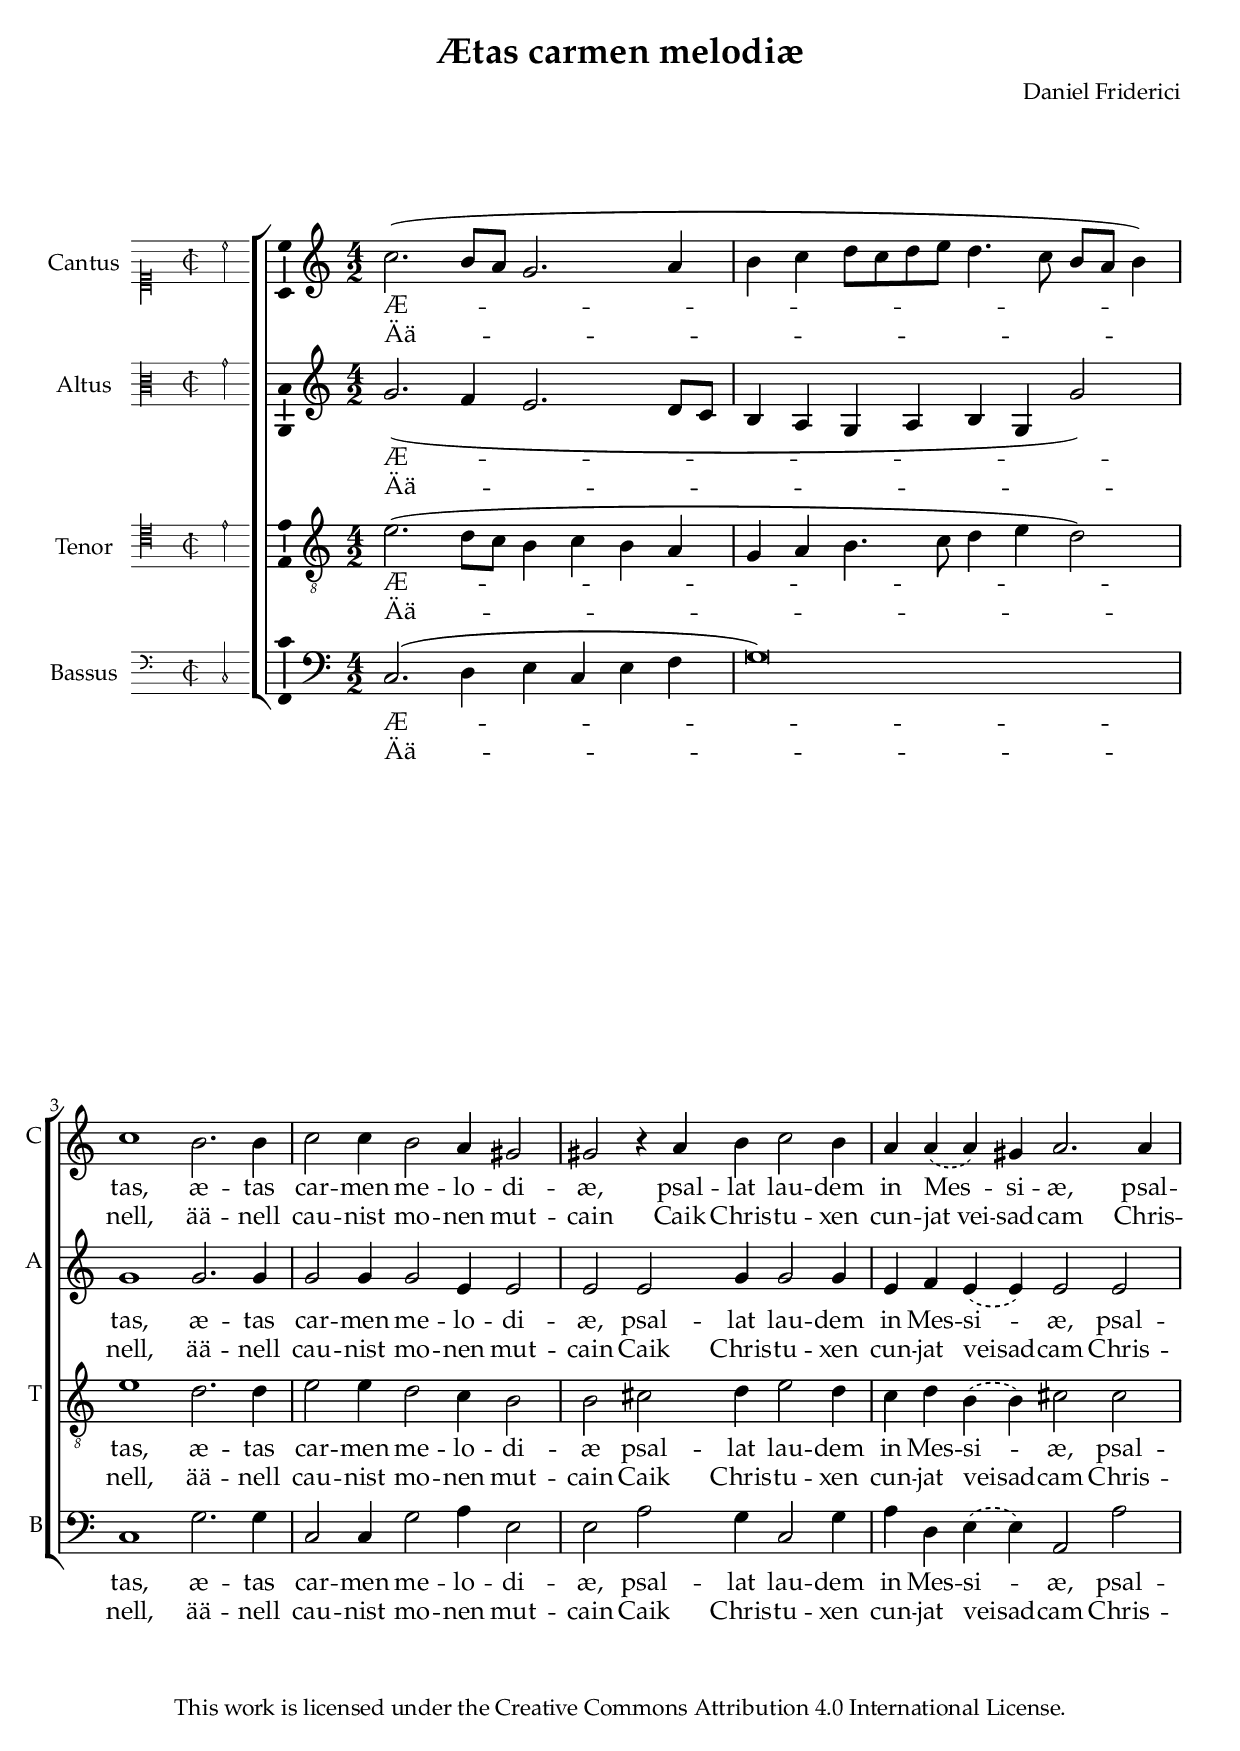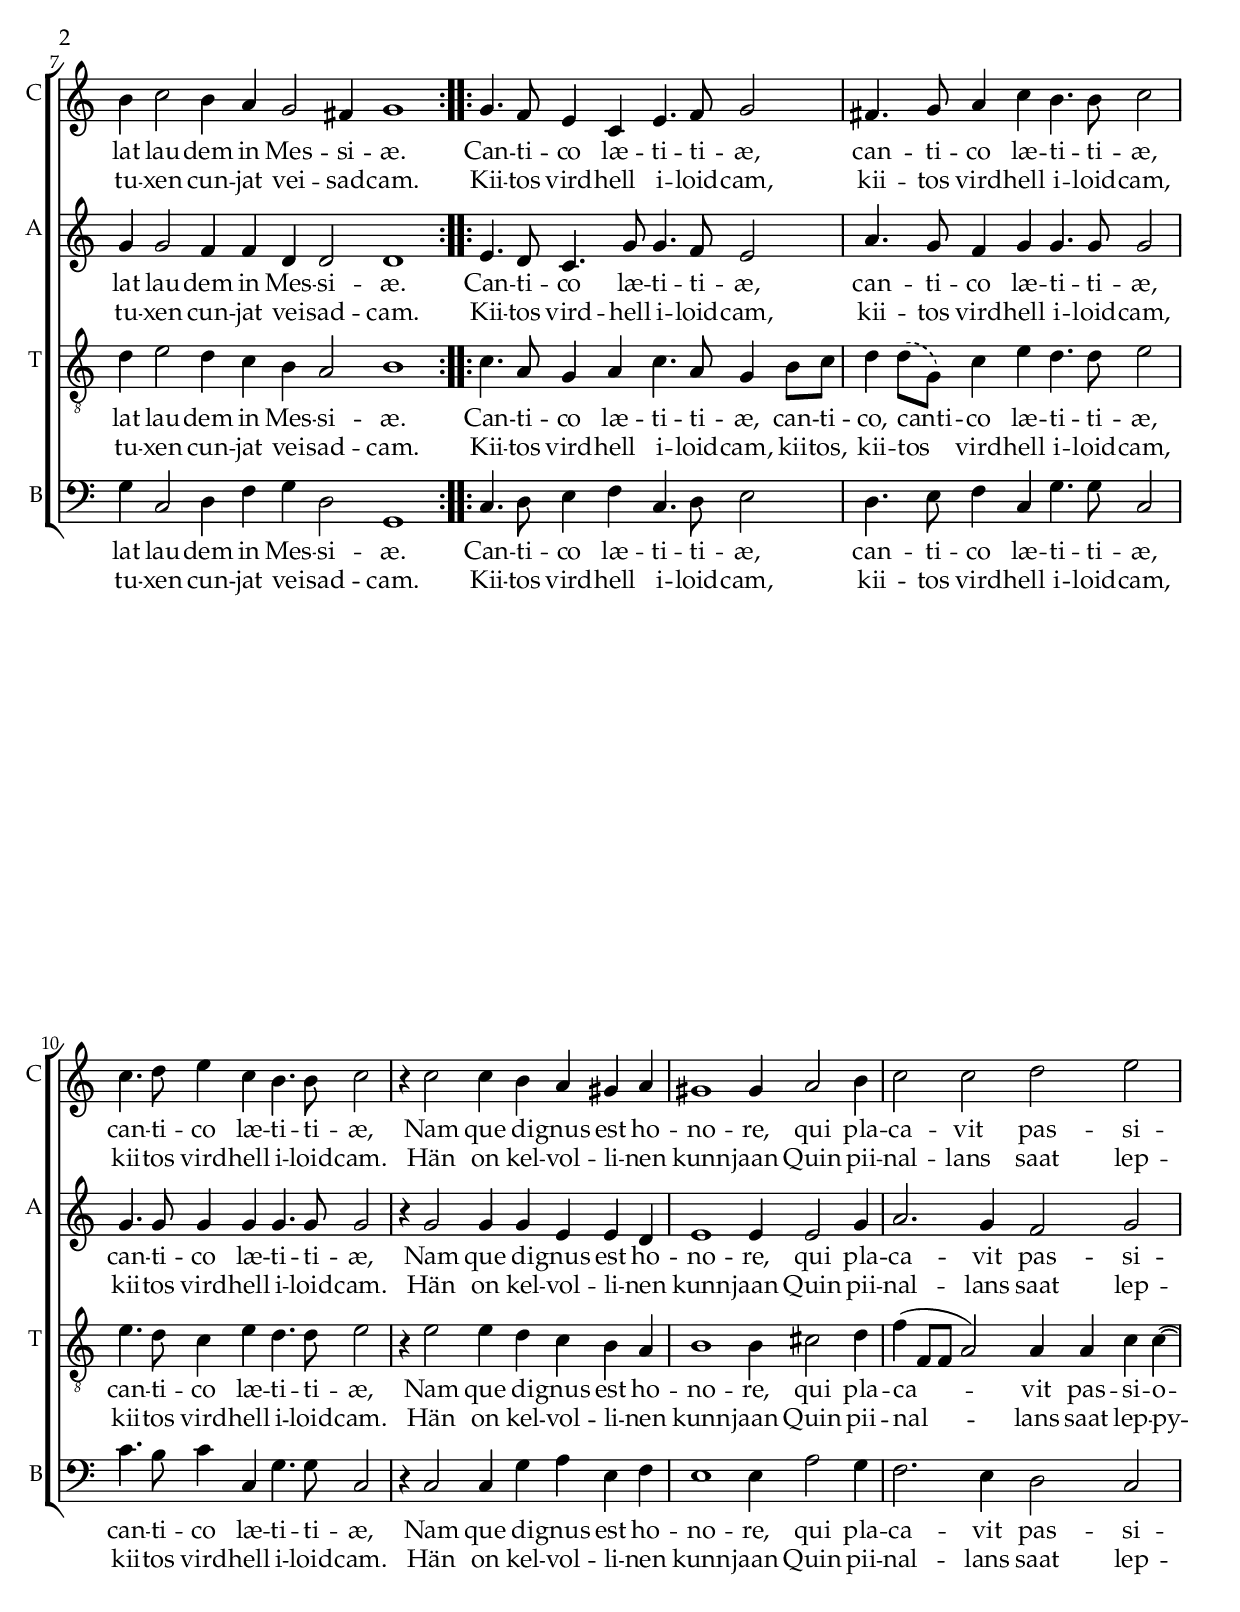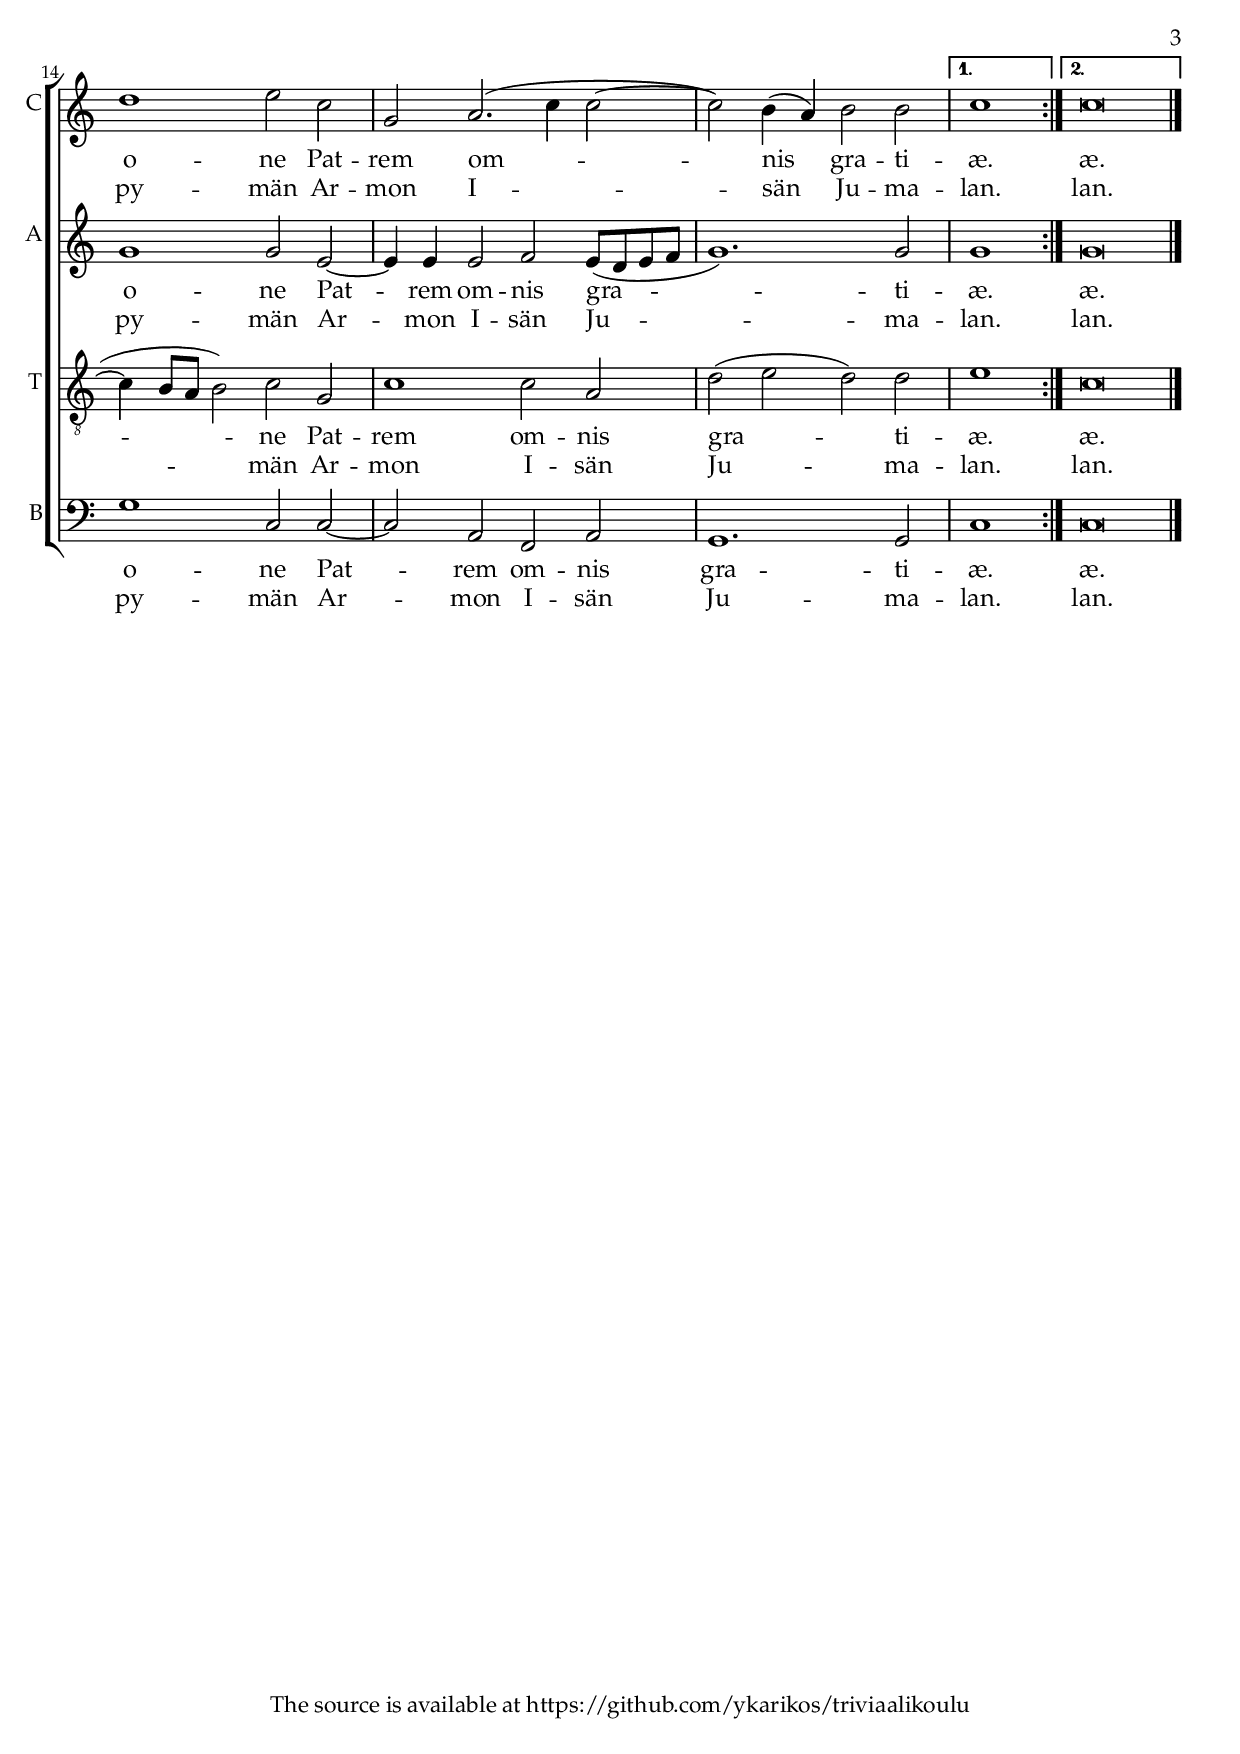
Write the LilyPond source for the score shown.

\version "2.19.49"
\include "suomi.ly"

global = { 
%  \numericTimeSignature
  \time 4/2 
%  \autoBeamOff
  \key c \major
  \set Staff.midiInstrument = #"voice oohs"
}

\header {
  title = "Ætas carmen melodiæ"
%  subtitle = ""
  composer = "Daniel Friderici"
%  instrument = "Voice (SATB)"
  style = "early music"
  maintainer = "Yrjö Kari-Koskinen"
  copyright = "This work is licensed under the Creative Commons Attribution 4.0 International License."
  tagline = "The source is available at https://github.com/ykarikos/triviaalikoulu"
}

\paper {
    #(define fonts
        (make-pango-font-tree "Palatino"
                              "Nimbus Sans"
                              "Luxi Mono"
                              (/ staff-height pt 20)))
}


SopranoMusic = \relative c'' {
  \set Staff.instrumentName = #"Cantus"
  \set Staff.shortInstrumentName = "C"

	\incipit { \clef "mensural-c1" \key c \major \time 2/2 c''2 }
	\repeat volta 2 {
		c2.( h8 a g2. a4 | h c d8 c d e d4. c8 h a h4) |
		c1 h2. h4 | c2 c4 h2 a4 gis2 | gis r4 a h c2 h4 |
		a \slurDashed a( a) gis a2. a4 | 
		\time 6/2 
		\once \override Staff.TimeSignature.break-visibility = ##(#f #f #f)
		h c2 h4 a g2 fis4 g1 |
	}
	\repeat volta 2 {
		\time 4/2 
		\once \override Staff.TimeSignature.break-visibility = ##(#f #f #f)
		g4. f8 e4 c e4. f8 g2 | fis4. g8 a4 c h4. h8 c2 |
		c4. d8 e4 c h4. h8 c2 |
		r4 c2 c4 h a gis a | gis1 gis4 a2 h4 | c2 c d e |
		d1 e2 c | g \slurSolid a2.( c4 c2~ | c) h4( a) h2 h |
	}
	\alternative {
		{
			\time 2/2
			\once \override Staff.TimeSignature.break-visibility = ##(#f #f #f)
			c1 |
		}
		{
			\time 4/2
			\once \override Staff.TimeSignature.break-visibility = ##(#f #f #f)
			c\breve \bar "|."
		}
	}
}

stanzaOneLyrics = \lyricmode {
	Æ -- tas, æ -- tas car -- men me -- lo -- di -- æ,
	psal -- lat lau -- dem in Mes -- si -- æ,
    psal -- lat lau -- dem in Mes -- si -- æ.
	Can -- ti -- co læ -- ti -- ti -- æ,
	can -- ti -- co læ -- ti -- ti -- æ,
	can -- ti -- co læ -- ti -- ti -- æ,
	Nam que di -- gnus est ho -- no -- re,
	qui pla -- ca -- vit pas -- si -- o -- ne
	Pat -- rem om -- nis gra -- ti -- æ. æ.
}

stanzaOneLyricsTenor = \lyricmode {
	Æ -- tas, æ -- tas car -- men me -- lo -- di -- æ
	psal -- lat lau -- dem in Mes -- si -- æ,
    psal -- lat lau -- dem in Mes -- si -- æ.
	Can -- ti -- co læ -- ti -- ti -- æ,
	can -- ti -- co, canti -- co læ -- ti -- ti -- æ,
	can -- ti -- co læ -- ti -- ti -- æ,
	Nam que di -- gnus est ho -- no -- re,
	qui pla -- ca -- vit pas -- si -- o -- ne
	Pat -- rem om -- nis gra -- ti -- æ. æ.
}

stanzaTwoLyrics = \lyricmode {
	Ää -- nell, ää -- nell cau -- nist mo -- nen mut -- cain
	Caik Chris -- tu -- xen cun -- jat veisad -- cam
	Chris -- tu -- xen cun -- jat vei -- sad -- cam.
	Kii -- tos vird -- hell i -- loid -- cam,
	kii -- tos vird -- hell i -- loid -- cam,
	kii -- tos vird -- hell i -- loid -- cam.
	Hän on kel -- vol -- li -- nen kunn -- jaan
	Quin pii -- nal -- lans saat lep -- py -- män
	Ar -- mon I -- sän Ju -- ma -- lan. lan.
}

stanzaTwoLyricsSoprano = \lyricmode {
	Ää -- nell, ää -- nell cau -- nist mo -- nen mut -- cain
	Caik Chris -- tu -- xen cun -- jat_vei -- sad -- cam
	Chris -- tu -- xen cun -- jat vei -- sad -- cam.
	Kii -- tos vird -- hell i -- loid -- cam,
	kii -- tos vird -- hell i -- loid -- cam,
	kii -- tos vird -- hell i -- loid -- cam.
	Hän on kel -- vol -- li -- nen kunn -- jaan
	Quin pii -- nal -- lans saat lep -- py -- män
	Ar -- mon I -- sän Ju -- ma -- lan. lan.
}

stanzaTwoLyricsTenor = \lyricmode {
	Ää -- nell, ää -- nell cau -- nist mo -- nen mut -- cain
	Caik Chris -- tu -- xen cun -- jat veisad -- cam
	Chris -- tu -- xen cun -- jat vei -- sad -- cam.
	Kii -- tos vird -- hell i -- loid -- cam,
	kii -- tos, kii -- tos vird -- hell i -- loid -- cam,
	kii -- tos vird -- hell i -- loid -- cam.
	Hän on kel -- vol -- li -- nen kunn -- jaan
	Quin pii -- nal -- lans saat lep -- py -- män
	Ar -- mon I -- sän Ju -- ma -- lan. lan.
}

AltoMusic = \relative c'' {
  \set Staff.instrumentName = #"Altus"
  \set Staff.shortInstrumentName = "A"

	\incipit { \clef "mensural-c3" \key c \major \time 2/2 g'2 }
	\repeat volta 2 {
		g2.( f4 e2. d8 c | h4 a g a h g g'2) | g1 g2. g4 |
		g2 g4 g2 e4 e2 | e e g4 g2 g4 | e f \slurDashed e( e) e2 e |
		\time 6/2 
		\once \override Staff.TimeSignature.break-visibility = ##(#f #f #f)
		g4 g2 f4 f d d2 d1
	}
	\repeat volta 2 {
		\time 4/2 
		\once \override Staff.TimeSignature.break-visibility = ##(#f #f #f)
		e4. d8 c4. g'8 g4. f8 e2 | a4. g8 f4 g g4. g8 g2 |
		g4. g8 g4 g g4. g8 g2 |
		r4 g2 g4 g e e d | e1 e4 e2 g4 | a2. g4 f2 g |
		g1 g2 e~ | e4 e e2 f \slurSolid e8( d e f | g1.) g2
	}
	\alternative {
		{
			\time 2/2
			\once \override Staff.TimeSignature.break-visibility = ##(#f #f #f)
			g1 |
		}
		{
			\time 4/2
			\once \override Staff.TimeSignature.break-visibility = ##(#f #f #f)
			g\breve \bar "|."
		}
	}
}

TenoreMusic = \relative c' {
  \set Staff.instrumentName = #"Tenor"
  \set Staff.shortInstrumentName = "T"

	\incipit { \clef "mensural-c4" \key c \major \time 2/2 e'2 }

	\clef "treble_8"
	\repeat volta 2 {
		e2.( d8 c h4 c h a | g a h4. c8 d4 e d2) | 
		e1 d2. d4 | e2 e4 d2 c4 h2 | h2 cis d4 e2 d4 | 
		c4 d \slurDashed h( h) cis2 cis | 
		\time 6/2 
		\once \override Staff.TimeSignature.break-visibility = ##(#f #f #f)
		d4 e2 d4 c h a2 h1
	}
	\repeat volta 2 {
		\time 4/2 
		\once \override Staff.TimeSignature.break-visibility = ##(#f #f #f)
		c4. a8 g4 a c4. a8 g4 h8 c | 
		d4  \slurDashed d8( g,) c4 e d4. d8 e2 |
 		e4. d8 c4 e d4. d8 e2 |
		r4 e2 e4 d c h a | h1 h4 cis2 d4 |
		\slurSolid f( f,8 f a2) a4 a c c~( | c h8 a h2) c g |
		c1 c2 a | d( e d) d |
	}
	\alternative {
		{
			\time 2/2
			\once \override Staff.TimeSignature.break-visibility = ##(#f #f #f)
			e1 |
		}
		{
			\time 4/2
			\once \override Staff.TimeSignature.break-visibility = ##(#f #f #f)
			c\breve \bar "|."
		}
	}

}

BassMusic = \relative c {
  \set Staff.instrumentName = #"Bassus"
  \set Staff.shortInstrumentName = "B"

	\incipit { \clef "mensural-f" \key c \major \time 2/2 c2 }

	\clef bass
	\repeat volta 2 {
		c2.( d4 e c e f | g\breve) | c,1 g'2. g4 |
		c,2 c4 g'2 a4 e2 | e a g4 c,2 g'4 | a d, \slurDashed e( e) a,2 a' |
		\time 6/2 
		\once \override Staff.TimeSignature.break-visibility = ##(#f #f #f)
		g4 c,2 d4 f g d2 g,1
	}
	\repeat volta 2 {
		\time 4/2 
		\once \override Staff.TimeSignature.break-visibility = ##(#f #f #f)
		c4. d8 e4 f c4. d8 e2 | d4. e8 f4 c g'4. g8 c,2 |
		c'4. h8 c4 c,4 g'4. g8 c,2 |
		r4 c2 c4 g' a e f | e1 e4 a2 g4 | f2. e4 d2 c |
		g'1 c,2 c~ | c a f a | g1. g2 |
	}
	\alternative {
		{
			\time 2/2
			\once \override Staff.TimeSignature.break-visibility = ##(#f #f #f)
			c1 |
		}
		{
			\time 4/2
			\once \override Staff.TimeSignature.break-visibility = ##(#f #f #f)
			c\breve \bar "|."
		}
	}
}



\score {
  \new ChoirStaff <<
    \new Staff <<
      \new Voice = "Soprano" {
		\global
        \SopranoMusic
      }
     \new Lyrics \lyricsto "Soprano" {
       \stanzaOneLyrics
     }
     \new Lyrics \lyricsto "Soprano" {
       \stanzaTwoLyricsSoprano
     }
    >>
    \new Staff <<
      \new Voice = "Alto" {
        \global
        \AltoMusic
      }
     \new Lyrics \lyricsto "Alto" {
       \stanzaOneLyrics
     }
     \new Lyrics \lyricsto "Alto" {
       \stanzaTwoLyrics
     }
    >>
    \new Staff <<
      \new Voice = "Tenore" {
        \global
        \TenoreMusic
      }
      \new Lyrics \lyricsto "Tenore" {
       \stanzaOneLyricsTenor
      }
      \new Lyrics \lyricsto "Tenore" {
       \stanzaTwoLyricsTenor
      }
    >>
    \new Staff <<
      \new Voice = "Bass" {
        \global
        \BassMusic
      }
      \new Lyrics \lyricsto "Bass" {
       \stanzaOneLyrics
      }
      \new Lyrics \lyricsto "Bass" {
       \stanzaTwoLyrics
      }
    >>
  >>
  \midi { 
    \tempo 4 = 160
  }
  \layout {
    \context {
      \Voice
      \consists "Ambitus_engraver"
    }
    indent = 3.5\cm
    incipit-width = 2\cm
    \context {
     \Staff \RemoveEmptyStaves
    }
    \context {
     \Score
     \override VerticalAxisGroup.remove-first = ##t
    }
  }
}